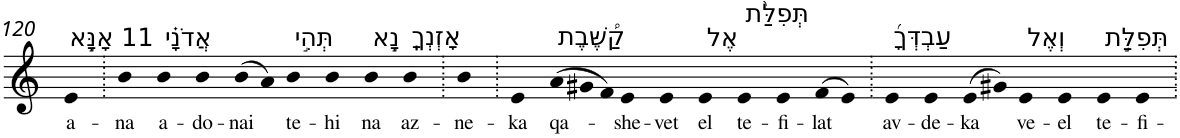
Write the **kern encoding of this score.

**kern	**text
*part1	*part1
*staff1	*staff1
*I"Piano	*
*I'Pno	*
!!LO:PB:g=z
*clefG2	*
*k[]	*
=120	=120
!LO:TX:a:t=11 אָנָּ֣א	!
!	!LO:LY:b
4e	a-
=121.	=121.
!	!LO:LY:b
4b	-na
!LO:TX:a:t=אֲדֹנָ֗י	!
!	!LO:LY:b
4b	a-
!	!LO:LY:b
4b	-do-
!	!LO:LY:b
(>8b	-nai
8a)	.
!LO:TX:a:t=תְּהִ֣י	!
!	!LO:LY:b
4b	te-
!	!LO:LY:b
4b	-hi
!LO:TX:a:t=נָ֣א	!
!	!LO:LY:b
4b	na
!LO:TX:a:t=אָזְנְךָֽ	!
!	!LO:LY:b
4b	az-
=122.	=122.
!	!LO:LY:b
4b	-ne-
=123.	=123.
!	!LO:LY:b
4e	-ka
*Xtuplet	*
!LO:TX:a:t=קַ֠שֶּׁבֶת	!
!	!LO:LY:b
(>12a	qa-
12g#X	.
12f)	.
!	!LO:LY:b
4e	-she-
!	!LO:LY:b
4e	-vet
!LO:TX:a:t=אֶל	!
!	!LO:LY:b
4e	el
!LO:TX:a:t=תְּפִלַּ֨ת	!
!	!LO:LY:b
4e	te-
!	!LO:LY:b
4e	-fi-
!	!LO:LY:b
(>8f	-lat
8e)	.
=124.	=124.
!LO:TX:a:t=עַבְדְּךָ֜	!
!	!LO:LY:b
4e	av-
!	!LO:LY:b
4e	-de-
!	!LO:LY:b
(>8e	-ka
8g#X)	.
!LO:TX:a:t=וְאֶל	!
!	!LO:LY:b
4e	ve-
!	!LO:LY:b
4e	-el
!LO:TX:a:t=תְּפִלַּ֣ת	!
!	!LO:LY:b
4e	te-
!	!LO:LY:b
4e	-fi-
=.	=.
*-	*-
